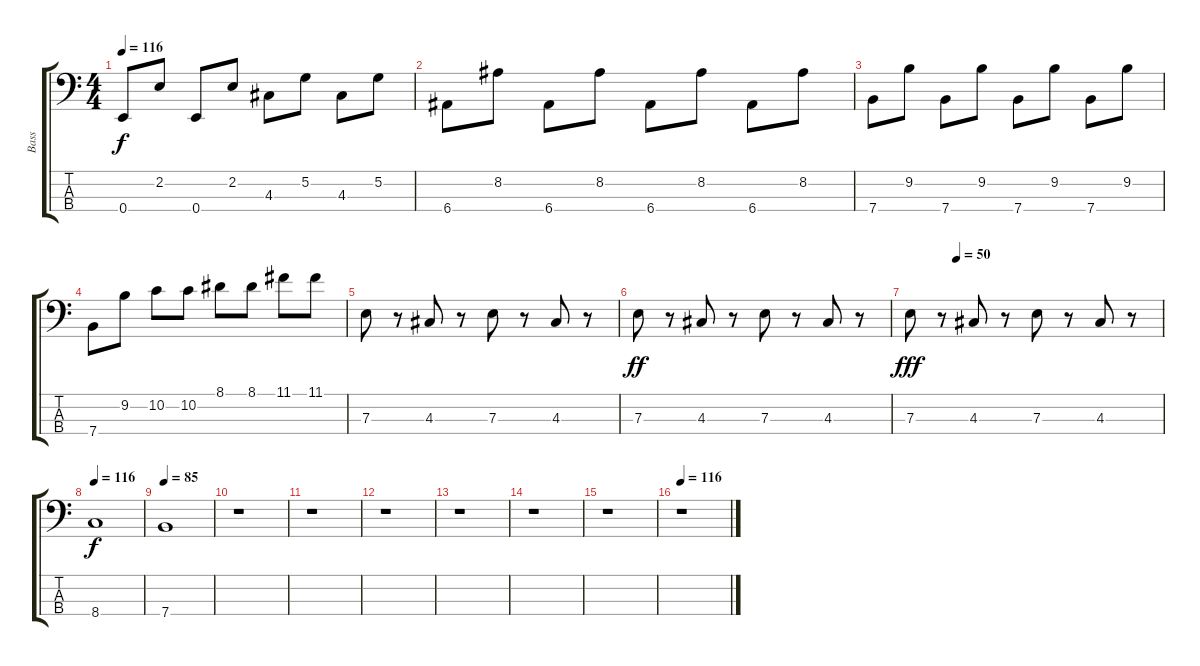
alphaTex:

\track ("Bass" "Bass") {instrument electricbassfinger}
\staff {score tabs}
\tuning (G2 D2 A1 E1) {hide}
\ts (4 4)
\tempo 116
\clef f4
\ks c
0.4.8{dy f} 2.2.8 0.4.8 2.2.8 4.3.8 5.2.8 4.3.8 5.2.8 |
6.4.8 8.2.8 6.4.8 8.2.8 6.4.8 8.2.8 6.4.8 8.2.8 |
7.4.8 9.2.8 7.4.8 9.2.8 7.4.8 9.2.8 7.4.8 9.2.8 |
7.4.8 9.2.8 10.2.8 10.2.8 8.1.8 8.1.8 11.1.8 11.1.8 |
7.3.8 r.8 4.3.8 r.8 7.3.8 r.8 4.3.8 r.8 |
7.3.8{dy ff} r.8 4.3.8 r.8 7.3.8 r.8 4.3.8 r.8 |
\tempo (50 0.1875)
7.3.8{dy fff} r.8 4.3.8 r.8 7.3.8 r.8 4.3.8 r.8 |
\tempo 116
8.4.1{dy f} |
\tempo 85
7.4.1 |
r.1 |
r.1 |
r.1 |
r.1 |
r.1 |
r.1 |
\tempo 116
r.1
